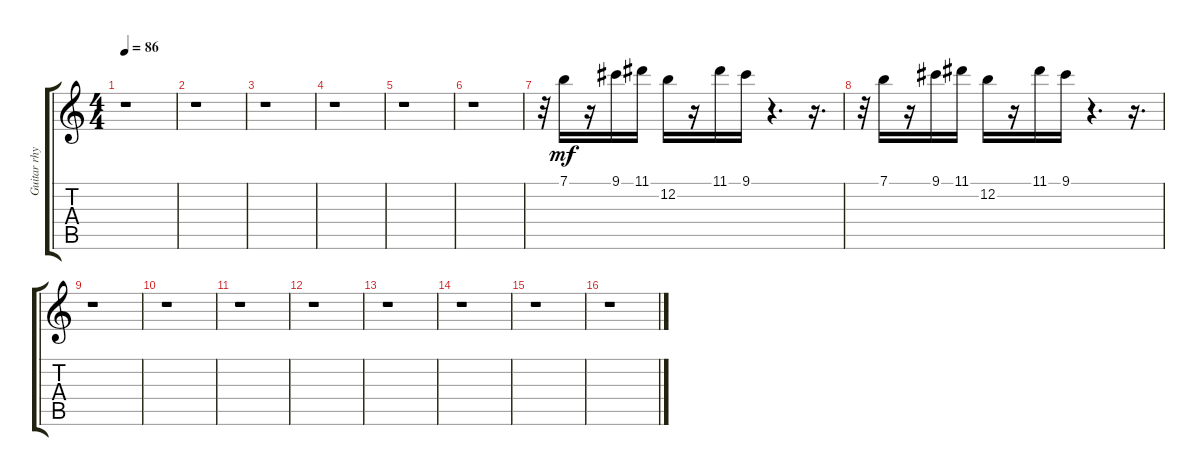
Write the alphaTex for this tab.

\track ("Guitar rhythmic motif" "Guitar rhy") {instrument overdrivenguitar}
\staff {score tabs}
\tuning (E4 B3 G3 D3 A2 E2) {hide}
\ts (4 4)
\tempo 86
\clef g2
\ks c
r.1{dy mf} |
r.1 |
r.1 |
r.1 |
r.1 |
r.1 |
r.32 7.1.16 r.16 9.1.16 11.1.16 12.2.16 r.16 11.1.16 9.1.16 r.4{d} r.16{d} |
r.32 7.1.16 r.16 9.1.16 11.1.16 12.2.16 r.16 11.1.16 9.1.16 r.4{d} r.16{d} |
r.1 |
r.1 |
r.1 |
r.1 |
r.1 |
r.1 |
r.1 |
r.1
